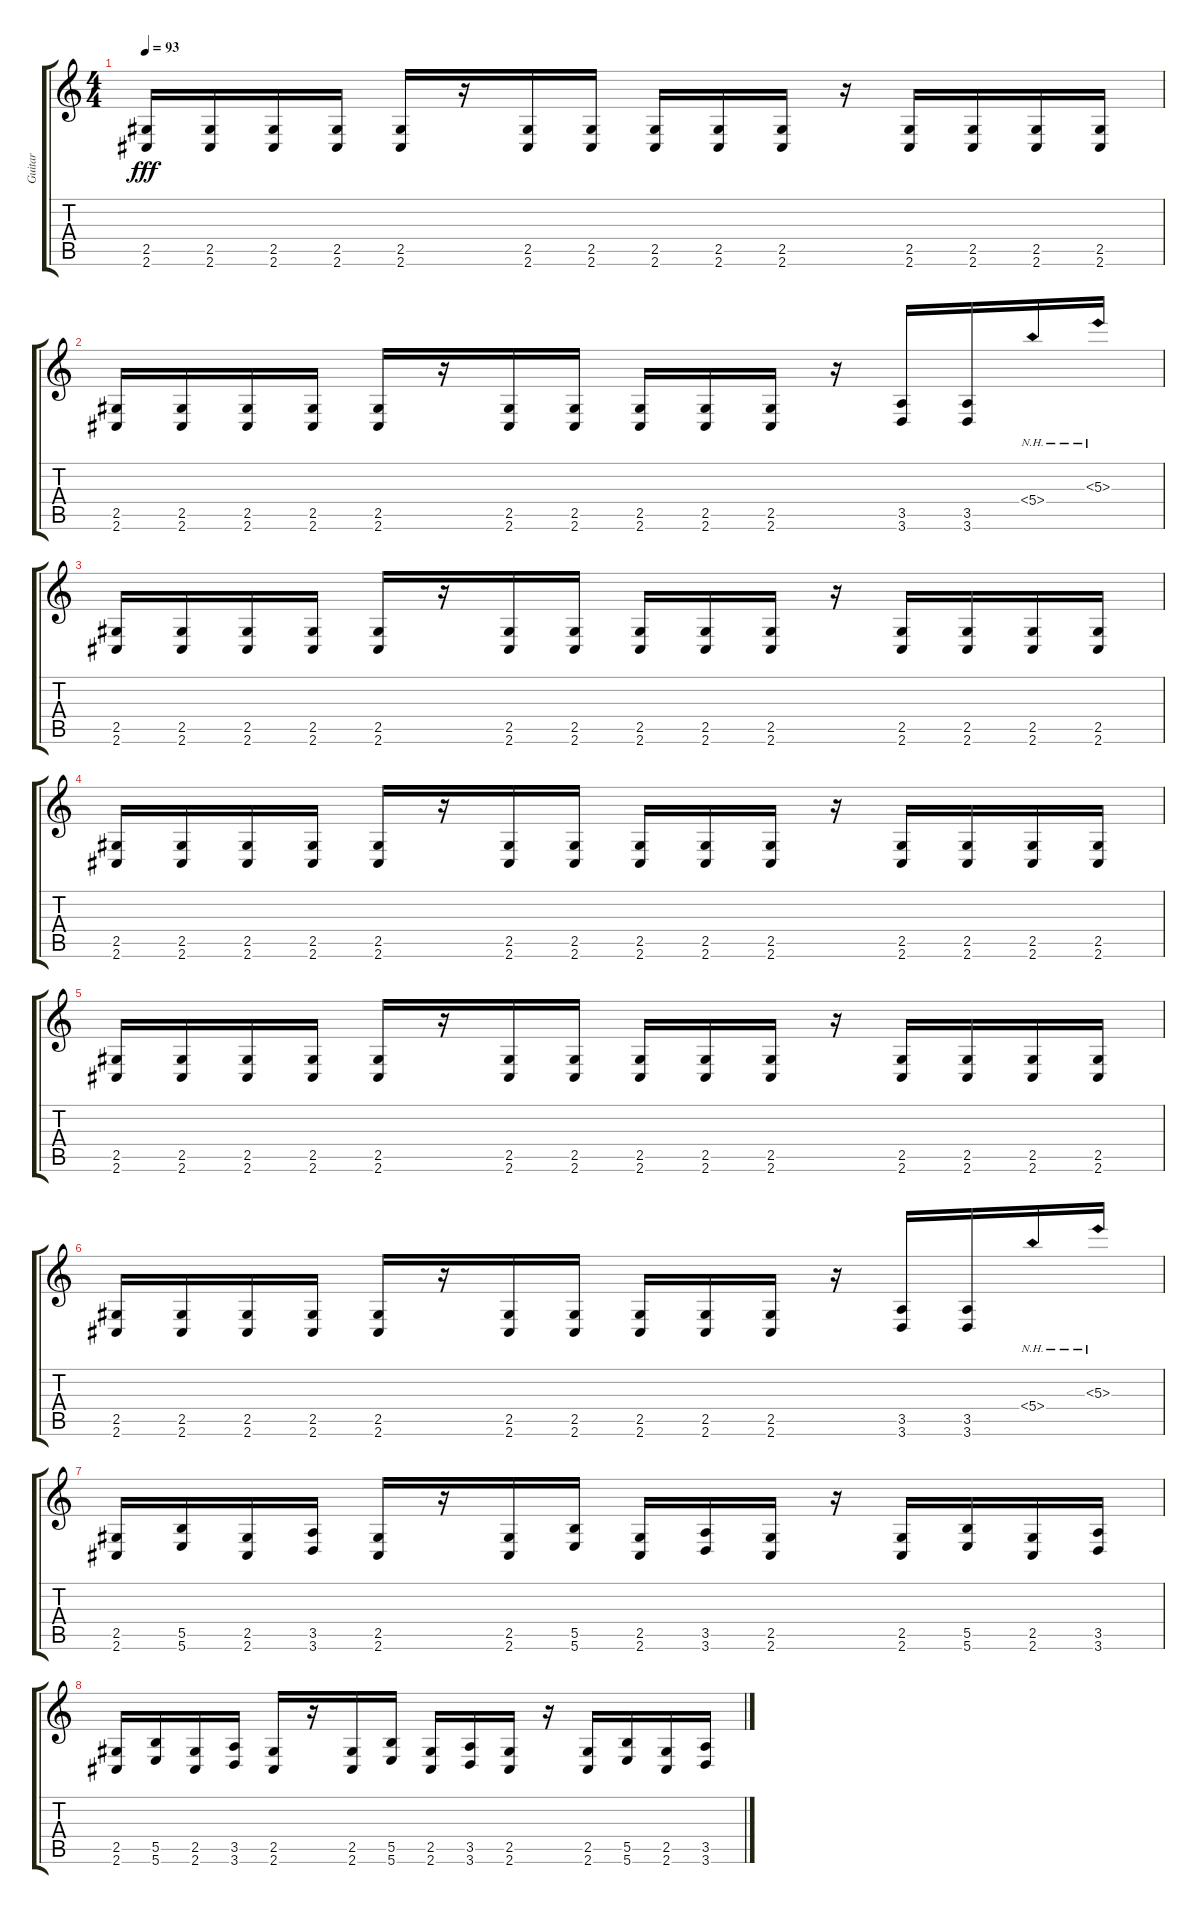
\track ("Guitar" "Guitar") {instrument overdrivenguitar}
\staff {score tabs}
\tuning (Db4 Ab3 E3 B2 Gb2 B1) {hide}
\ts (4 4)
\tempo 93
\clef g2
\ks c
(2.5 2.6).16{dy fff} (2.5 2.6).16 (2.5 2.6).16 (2.5 2.6).16 (2.5 2.6).16 r.16 (2.5 2.6).16 (2.5 2.6).16 (2.5 2.6).16 (2.5 2.6).16 (2.5 2.6).16 r.16 (2.5 2.6).16 (2.5 2.6).16 (2.5 2.6).16 (2.5 2.6).16 |
(2.5 2.6).16 (2.5 2.6).16 (2.5 2.6).16 (2.5 2.6).16 (2.5 2.6).16 r.16 (2.5 2.6).16 (2.5 2.6).16 (2.5 2.6).16 (2.5 2.6).16 (2.5 2.6).16 r.16 (3.5 3.6).16 (3.5 3.6).16 5.4{nh}.16 5.3{nh}.16 |
(2.5 2.6).16 (2.5 2.6).16 (2.5 2.6).16 (2.5 2.6).16 (2.5 2.6).16 r.16 (2.5 2.6).16 (2.5 2.6).16 (2.5 2.6).16 (2.5 2.6).16 (2.5 2.6).16 r.16 (2.5 2.6).16 (2.5 2.6).16 (2.5 2.6).16 (2.5 2.6).16 |
(2.5 2.6).16 (2.5 2.6).16 (2.5 2.6).16 (2.5 2.6).16 (2.5 2.6).16 r.16 (2.5 2.6).16 (2.5 2.6).16 (2.5 2.6).16 (2.5 2.6).16 (2.5 2.6).16 r.16 (2.5 2.6).16 (2.5 2.6).16 (2.5 2.6).16 (2.5 2.6).16 |
(2.5 2.6).16 (2.5 2.6).16 (2.5 2.6).16 (2.5 2.6).16 (2.5 2.6).16 r.16 (2.5 2.6).16 (2.5 2.6).16 (2.5 2.6).16 (2.5 2.6).16 (2.5 2.6).16 r.16 (2.5 2.6).16 (2.5 2.6).16 (2.5 2.6).16 (2.5 2.6).16 |
(2.5 2.6).16 (2.5 2.6).16 (2.5 2.6).16 (2.5 2.6).16 (2.5 2.6).16 r.16 (2.5 2.6).16 (2.5 2.6).16 (2.5 2.6).16 (2.5 2.6).16 (2.5 2.6).16 r.16 (3.5 3.6).16 (3.5 3.6).16 5.4{nh}.16 5.3{nh}.16 |
(2.5 2.6).16 (5.5 5.6).16 (2.5 2.6).16 (3.5 3.6).16 (2.5 2.6).16 r.16 (2.5 2.6).16 (5.5 5.6).16 (2.5 2.6).16 (3.5 3.6).16 (2.5 2.6).16 r.16 (2.5 2.6).16 (5.5 5.6).16 (2.5 2.6).16 (3.5 3.6).16 |
(2.5 2.6).16 (5.5 5.6).16 (2.5 2.6).16 (3.5 3.6).16 (2.5 2.6).16 r.16 (2.5 2.6).16 (5.5 5.6).16 (2.5 2.6).16 (3.5 3.6).16 (2.5 2.6).16 r.16 (2.5 2.6).16 (5.5 5.6).16 (2.5 2.6).16 (3.5 3.6).16
